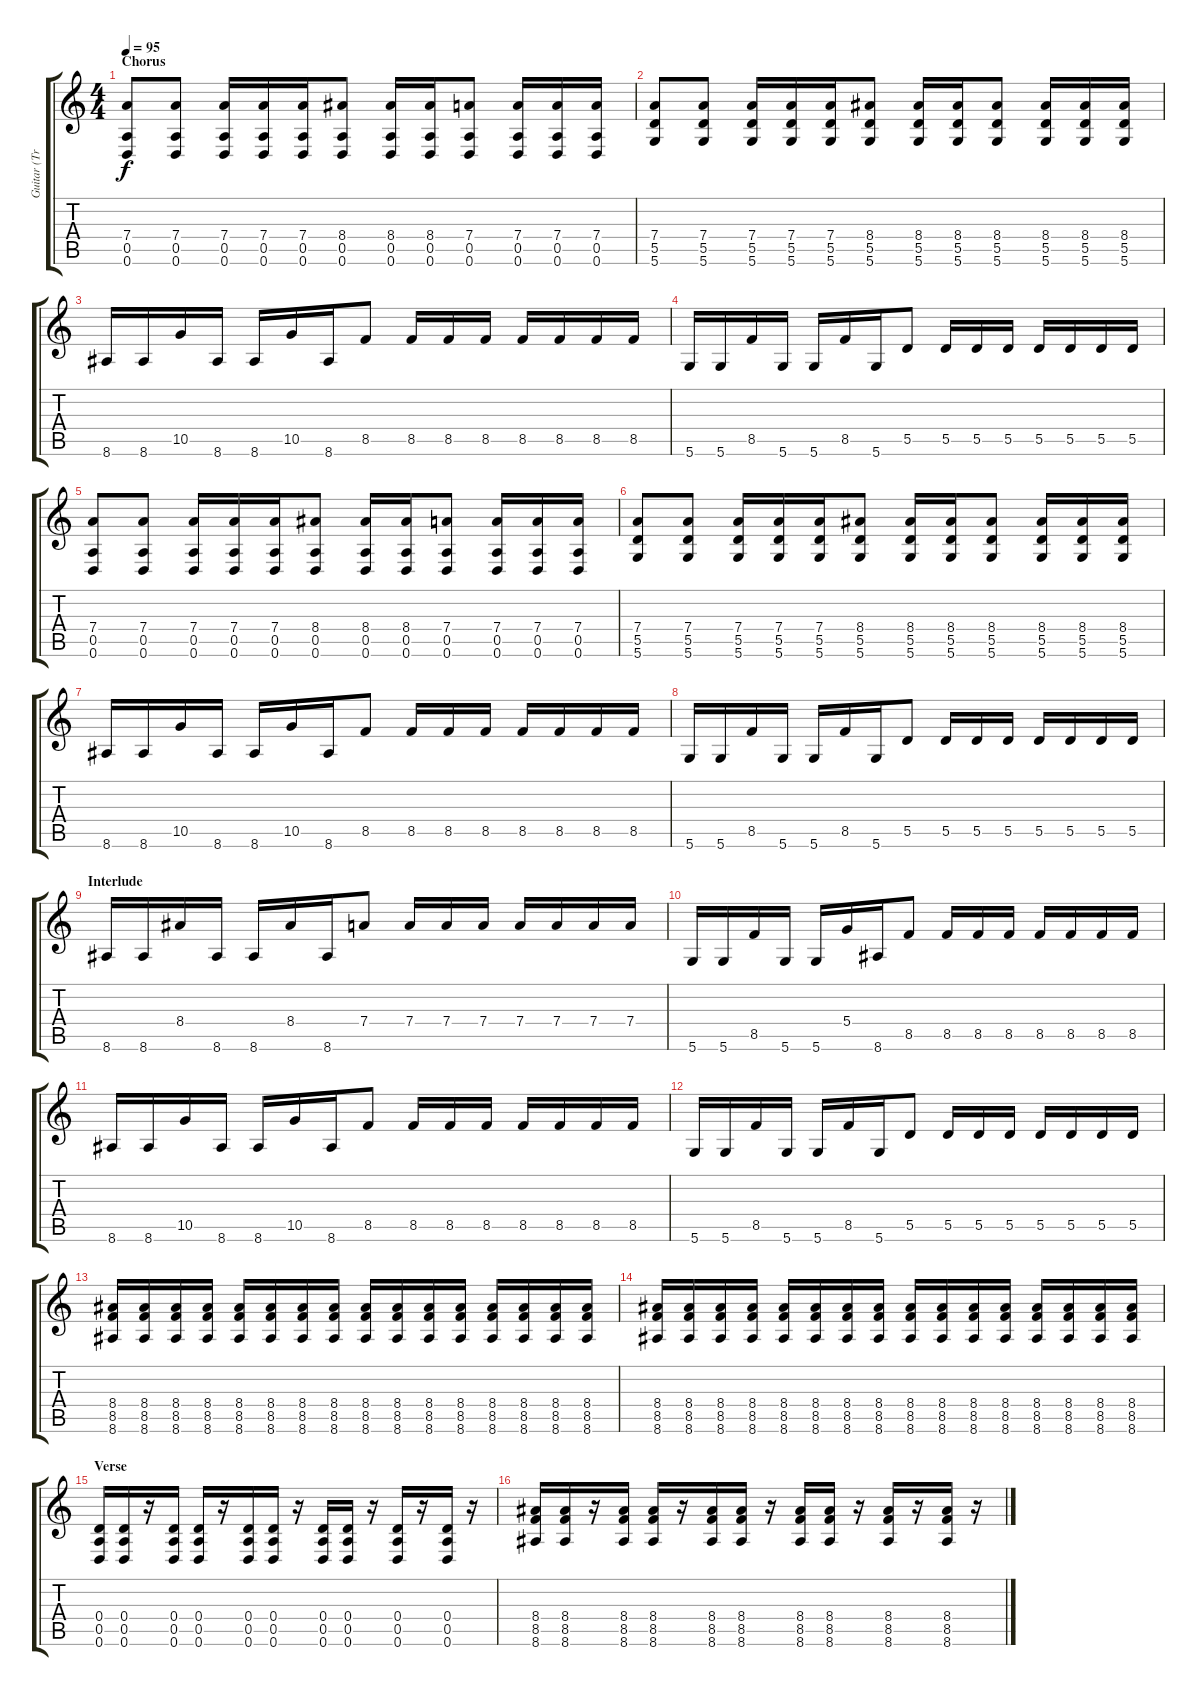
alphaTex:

\track ("Guitar (Travis Richter)" "Guitar (Tr") {instrument distortionguitar}
\staff {score tabs}
\tuning (E4 B3 G3 D3 A2 D2) {hide}
\ts (4 4)
\section ("" "Chorus")
\tempo 95
\clef g2
\ks c
(7.4 0.5 0.6).8{dy f} (7.4 0.5 0.6).8 (7.4 0.5 0.6).16 (7.4 0.5 0.6).16 (7.4 0.5 0.6).16 (8.4 0.5 0.6).8 (8.4 0.5 0.6).16 (8.4 0.5 0.6).16 (7.4 0.5 0.6).8 (7.4 0.5 0.6).16 (7.4 0.5 0.6).16 (7.4 0.5 0.6).16 |
(7.4 5.5 5.6).8 (7.4 5.5 5.6).8 (7.4 5.5 5.6).16 (7.4 5.5 5.6).16 (7.4 5.5 5.6).16 (8.4 5.5 5.6).8 (8.4 5.5 5.6).16 (8.4 5.5 5.6).16 (8.4 5.5 5.6).8 (8.4 5.5 5.6).16 (8.4 5.5 5.6).16 (8.4 5.5 5.6).16 |
8.6.16 8.6.16 10.5.16 8.6.16 8.6.16 10.5.16 8.6.16 8.5.8 8.5.16 8.5.16 8.5.16 8.5.16 8.5.16 8.5.16 8.5.16 |
5.6.16 5.6.16 8.5.16 5.6.16 5.6.16 8.5.16 5.6.16 5.5.8 5.5.16 5.5.16 5.5.16 5.5.16 5.5.16 5.5.16 5.5.16 |
(7.4 0.5 0.6).8 (7.4 0.5 0.6).8 (7.4 0.5 0.6).16 (7.4 0.5 0.6).16 (7.4 0.5 0.6).16 (8.4 0.5 0.6).8 (8.4 0.5 0.6).16 (8.4 0.5 0.6).16 (7.4 0.5 0.6).8 (7.4 0.5 0.6).16 (7.4 0.5 0.6).16 (7.4 0.5 0.6).16 |
(7.4 5.5 5.6).8 (7.4 5.5 5.6).8 (7.4 5.5 5.6).16 (7.4 5.5 5.6).16 (7.4 5.5 5.6).16 (8.4 5.5 5.6).8 (8.4 5.5 5.6).16 (8.4 5.5 5.6).16 (8.4 5.5 5.6).8 (8.4 5.5 5.6).16 (8.4 5.5 5.6).16 (8.4 5.5 5.6).16 |
8.6.16 8.6.16 10.5.16 8.6.16 8.6.16 10.5.16 8.6.16 8.5.8 8.5.16 8.5.16 8.5.16 8.5.16 8.5.16 8.5.16 8.5.16 |
5.6.16 5.6.16 8.5.16 5.6.16 5.6.16 8.5.16 5.6.16 5.5.8 5.5.16 5.5.16 5.5.16 5.5.16 5.5.16 5.5.16 5.5.16 |
\section ("" "Interlude")
8.6.16 8.6.16 8.4.16 8.6.16 8.6.16 8.4.16 8.6.16 7.4.8 7.4.16 7.4.16 7.4.16 7.4.16 7.4.16 7.4.16 7.4.16 |
5.6.16 5.6.16 8.5.16 5.6.16 5.6.16 5.4.16 8.6.16 8.5.8 8.5.16 8.5.16 8.5.16 8.5.16 8.5.16 8.5.16 8.5.16 |
8.6.16 8.6.16 10.5.16 8.6.16 8.6.16 10.5.16 8.6.16 8.5.8 8.5.16 8.5.16 8.5.16 8.5.16 8.5.16 8.5.16 8.5.16 |
5.6.16 5.6.16 8.5.16 5.6.16 5.6.16 8.5.16 5.6.16 5.5.8 5.5.16 5.5.16 5.5.16 5.5.16 5.5.16 5.5.16 5.5.16 |
(8.4 8.5 8.6).16 (8.4 8.5 8.6).16 (8.4 8.5 8.6).16 (8.4 8.5 8.6).16 (8.4 8.5 8.6).16 (8.4 8.5 8.6).16 (8.4 8.5 8.6).16 (8.4 8.5 8.6).16 (8.4 8.5 8.6).16 (8.4 8.5 8.6).16 (8.4 8.5 8.6).16 (8.4 8.5 8.6).16 (8.4 8.5 8.6).16 (8.4 8.5 8.6).16 (8.4 8.5 8.6).16 (8.4 8.5 8.6).16 |
(8.4 8.5 8.6).16 (8.4 8.5 8.6).16 (8.4 8.5 8.6).16 (8.4 8.5 8.6).16 (8.4 8.5 8.6).16 (8.4 8.5 8.6).16 (8.4 8.5 8.6).16 (8.4 8.5 8.6).16 (8.4 8.5 8.6).16 (8.4 8.5 8.6).16 (8.4 8.5 8.6).16 (8.4 8.5 8.6).16 (8.4 8.5 8.6).16 (8.4 8.5 8.6).16 (8.4 8.5 8.6).16 (8.4 8.5 8.6).16 |
\section ("" "Verse")
(0.4 0.5 0.6).16{balance 0} (0.4 0.5 0.6).16 r.16 (0.4 0.5 0.6).16 (0.4 0.5 0.6).16 r.16 (0.4 0.5 0.6).16 (0.4 0.5 0.6).16 r.16 (0.4 0.5 0.6).16 (0.4 0.5 0.6).16 r.16 (0.4 0.5 0.6).16 r.16 (0.4 0.5 0.6).16 r.16 |
(8.4 8.5 8.6).16{balance 4} (8.4 8.5 8.6).16 r.16 (8.4 8.5 8.6).16 (8.4 8.5 8.6).16 r.16 (8.4 8.5 8.6).16 (8.4 8.5 8.6).16 r.16 (8.4 8.5 8.6).16 (8.4 8.5 8.6).16 r.16 (8.4 8.5 8.6).16 r.16 (8.4 8.5 8.6).16 r.16
